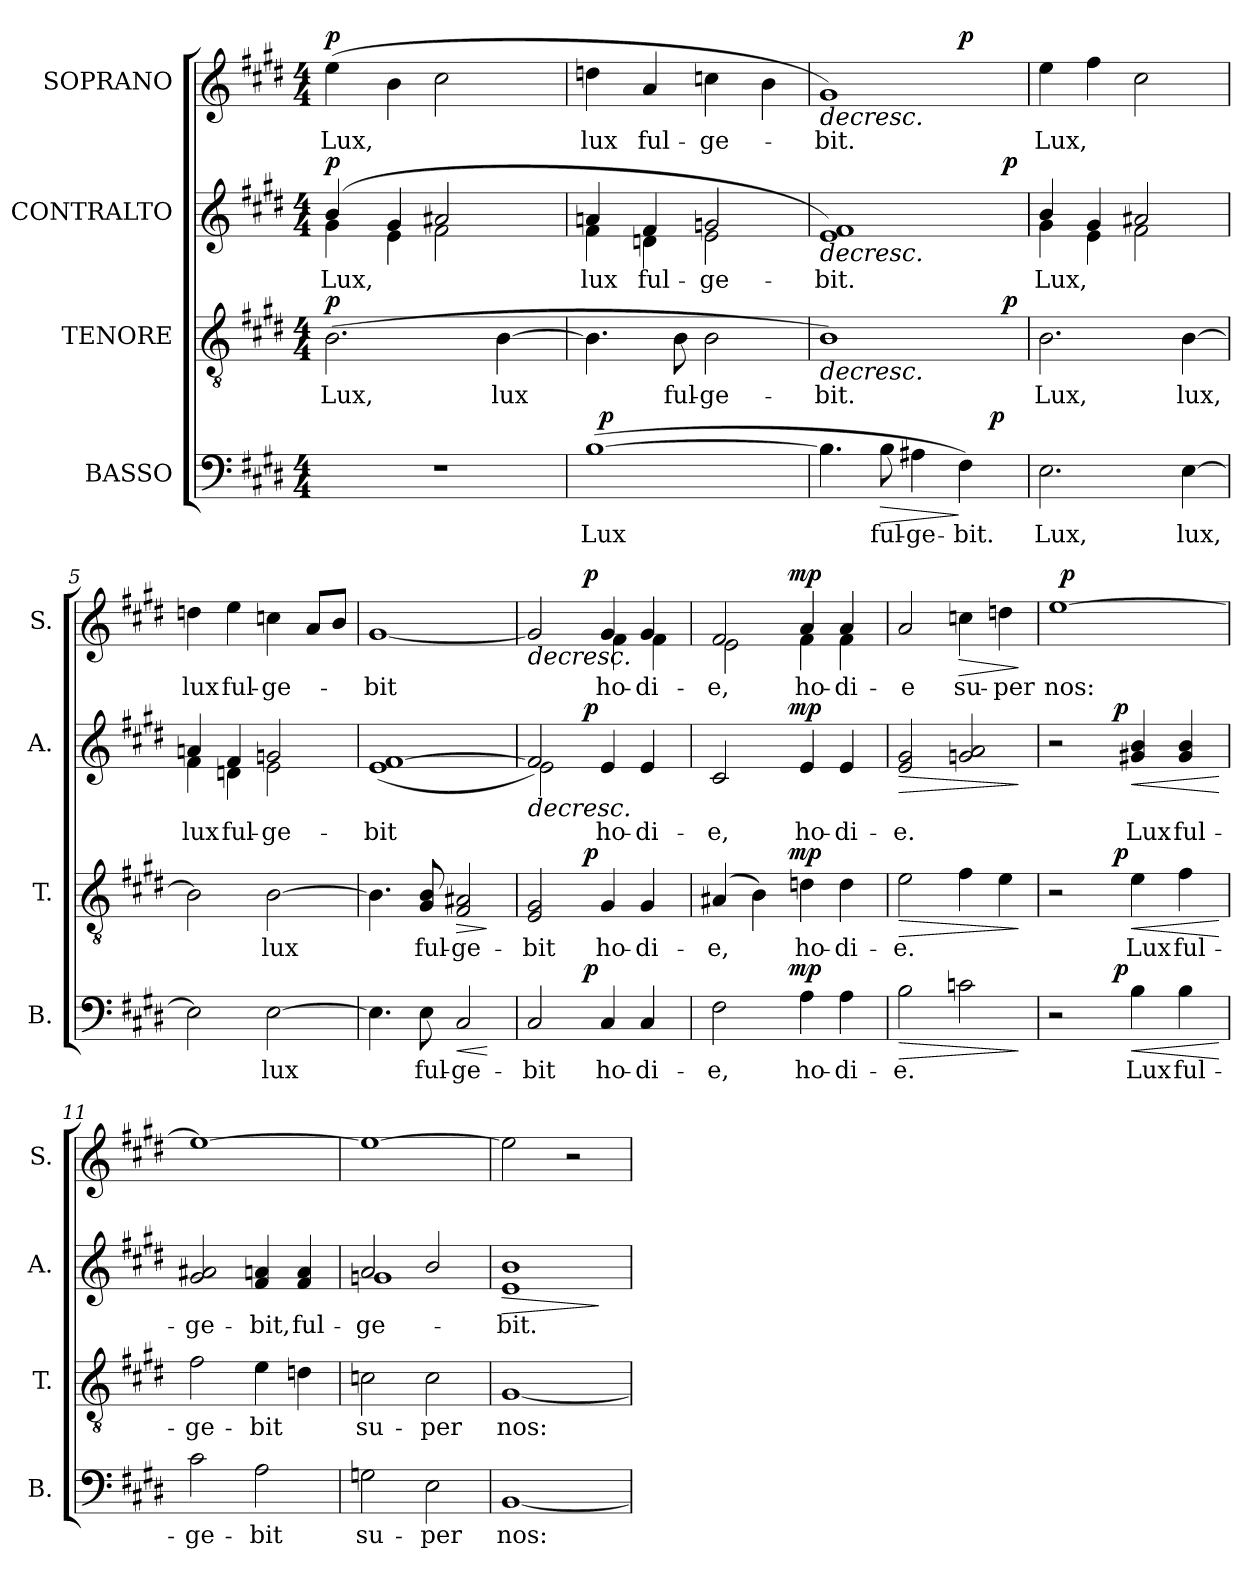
**kern	**text	**dynam	**kern	**text	**dynam	**kern	**text	**dynam	**kern	**text	**dynam
*part4	*part4	*part4	*part3	*part3	*part3	*part2	*part2	*part2	*part1	*part1	*part1
*staff4	*staff4	*staff4	*staff3	*staff3	*staff3	*staff2	*staff2	*staff2	*staff1	*staff1	*staff1
*I"BASSO	*	*	*I"TENORE	*	*	*I"CONTRALTO	*	*	*I"SOPRANO	*	*
*I'B.	*	*	*I'T.	*	*	*I'A.	*	*	*I'S.	*	*
*clefF4	*	*	*clefGv2	*	*	*clefG2	*	*	*clefG2	*	*
*k[f#c#g#d#]	*	*	*k[f#c#g#d#]	*	*	*k[f#c#g#d#]	*	*	*k[f#c#g#d#]	*	*
*E:	*	*	*E:	*	*	*E:	*	*	*E:	*	*
*M4/4	*	*	*M4/4	*	*	*M4/4	*	*	*M4/4	*	*
=1	=1	=1	=1	=1	=1	=1	=1	=1	=1	=1	=1
!	!	!	!	!	!	!	!	!	!LO:TX:a:B:t=Adagio	!	!
!	!	!	!	!LO:LY:b	!LO:DY:a	!	!LO:LY:b	!LO:DY:a	!	!LO:LY:b	!LO:DY:a
*	*	*	*	*	*	*^	*	*	*^	*	*
1r	.	.	(>2.B\	Lux,	p	(4b/	4g#\	Lux,	p	(>4ee\	16.ryy	Lux,	p
*	*	*	*	*	*	*	*	*	*	*MM60	*	*	*
.	.	.	.	.	.	.	.	.	.	.	2ryy	.	.
.	.	.	.	.	.	4g#/	4e\	.	.	4b\	.	.	.
.	.	.	.	.	.	2a#X/	2f#\	.	.	2cc#\	.	.	.
.	.	.	.	.	.	.	.	.	.	.	4ryy	.	.
!	!	!	!	!LO:LY:b	!	!	!	!	!	!	!	!	!
.	.	.	[>4B\	lux	.	.	.	.	.	.	.	.	.
.	.	.	.	.	.	.	.	.	.	.	8ryy	.	.
.	.	.	.	.	.	.	.	.	.	.	32ryy	.	.
=2	=2	=2	=2	=2	=2	=2	=2	=2	=2	=2	=2	=2	=2
!	!LO:LY:b	!	!	!	!	!	!	!LO:LY:b	!	!	!	!LO:LY:b	!
*^	*	*	*	*	*	*	*	*	*	*v	*v	*	*
(>[>1B	32ryy	Lux	.	4.B\]	.	.	4an/	4f#\	lux	.	4ddn\	lux	.
!	!	!	!LO:DY:a	!	!	!	!	!	!	!	!	!	!
.	2ryy	.	p	.	.	.	.	.	.	.	.	.	.
!	!	!	!	!	!	!	!	!	!LO:LY:b	!	!	!LO:LY:b	!
.	.	.	.	.	.	.	4f#/	4dn\	ful-	.	4a/	ful-	.
!	!	!	!	!	!LO:LY:b	!	!	!	!	!	!	!	!
.	.	.	.	8B\	ful-	.	.	.	.	.	.	.	.
!	!	!	!	!	!LO:LY:b:rj	!	!	!	!LO:LY:b	!	!	!LO:LY:b	!
.	.	.	.	2B\	-ge-	.	2gn/	2e\	-ge-	.	4ccn\	-ge-	.
.	4...ryy	.	.	.	.	.	.	.	.	.	.	.	.
.	.	.	.	.	.	.	.	.	.	.	4b\	.	.
=3	=3	=3	=3	=3	=3	=3	=3	=3	=3	=3	=3	=3	=3
!	!	!	!	!	!LO:LY:b	!LO:HP:b	!	!	!LO:LY:b	!LO:HP:b	!	!LO:LY:b	!LO:HP:b
*	*	*	*	*^	*	*	*	*	*	*	*^	*	*
4.B\]	2..ryy	.	.	1B)	2ryy	-bit.	>	1e 1f#)	2ryy	-bit.	>	1g#)	2.ryy	-bit.	>
!	!	!LO:LY:b	!LO:HP:b	!	!	!	!	!	!	!	!	!	!	!	!
8B\	.	ful-	>	.	.	.	.	.	.	.	.	.	.	.	.
!	!	!LO:LY:b	!	!	!	!	!	!	!	!	!	!	!	!	!
4A#X\	.	-ge-	.	.	4ryy	.	.	.	4ryy	.	.	.	.	.	.
!	!	!LO:LY:b	!	!	!	!	!	!	!	!	!	!	!	!	!LO:DY:a
4F#\)	.	-bit.	]	.	8ryy	.	.	.	8ryy	.	.	.	4ryy	.	p
!	!	!	!LO:DY:a	!	!	!	!	!	!	!	!	!	!	!	!
.	8ryy	.	p	.	32ryy	.	.	.	32ryy	.	.	.	.	.	.
!	!	!	!	!	!	!	!LO:DY:a	!	!	!	!LO:DY:a	!	!	!	!
.	.	.	.	.	16.ryy	.	p	.	16.ryy	.	p	.	.	.	.
.	.	.	.	.	.	.	]	.	.	.	]	.	.	.	]
=4	=4	=4	=4	=4	=4	=4	=4	=4	=4	=4	=4	=4	=4	=4	=4
!	!	!LO:LY:b	!	!	!	!LO:LY:b	!	!	!	!LO:LY:b	!	!	!	!LO:LY:b	!
*v	*v	*	*	*	*	*	*	*	*	*	*	*v	*v	*	*
*	*	*	*v	*v	*	*	*	*	*	*	*	*	*
2.E\	Lux,	.	2.B\	Lux,	.	4b/	4g#\	Lux,	.	4ee\	Lux,	.
.	.	.	.	.	.	4g#/	4e\	.	.	4ff#\	.	.
.	.	.	.	.	.	2a#X/	2f#\	.	.	2cc#\	.	.
!	!LO:LY:b	!	!	!LO:LY:b	!	!	!	!	!	!	!	!
[>4E\	lux,	.	[>4B\	lux,	.	.	.	.	.	.	.	.
=5	=5	=5	=5	=5	=5	=5	=5	=5	=5	=5	=5	=5
!	!	!	!	!	!	!	!	!LO:LY:b	!	!	!LO:LY:b	!
2E\]	.	.	2B\]	.	.	4an/	4f#\	lux	.	4ddn\	lux	.
!	!	!	!	!	!	!	!	!LO:LY:b	!	!	!LO:LY:b	!
.	.	.	.	.	.	4f#/	4dn\	ful-	.	4ee\	ful-	.
!	!LO:LY:b	!	!	!LO:LY:b	!	!	!	!LO:LY:b	!	!	!LO:LY:b	!
[<2E\	lux	.	[<2B\	lux	.	2gn/	2e\	-ge-	.	4ccn\	-ge-	.
.	.	.	.	.	.	.	.	.	.	8a/L	.	.
.	.	.	.	.	.	.	.	.	.	8b/J	.	.
*	*	*	*	*	*	*v	*v	*	*	*	*	*
!!LO:LB:g=z
=6	=6	=6	=6	=6	=6	=6	=6	=6	=6	=6	=6
!	!	!	!	!	!	!	!LO:LY:b	!	!	!LO:LY:b	!
4.E\]	.	.	4.B\]	.	.	(<1e [>1f#	-bit	.	[<1g#	-bit	.
!	!LO:LY:b	!	!	!LO:LY:b	!	!	!	!	!	!	!
8E\	ful-	.	8G#/ 8B/	ful-	.	.	.	.	.	.	.
!	!LO:LY:b	!LO:HP:b	!	!LO:LY:b	!LO:HP:b	!	!	!	!	!	!
2C#/	-ge-	<	2F#/ 2A#X/	-ge-	>	.	.	.	.	.	.
.	.	[	.	.	]	.	.	.	.	.	.
=7	=7	=7	=7	=7	=7	=7	=7	=7	=7	=7	=7
!	!LO:LY:b	!	!	!LO:LY:b	!	!	!	!LO:HP:b	!	!	!LO:HP:b
*^	*	*	*^	*	*	*^	*	*	*^	*	*
*	*	*	*	*	*	*	*	*	*^	*	*	*	*^	*	*
2C#/	4..ryy	-bit	.	2E/ 2G#/	4..ryy	-bit	.	2f#/])	2e\	4..ryy	.	>	2g#/]	2ryy	4..ryy	.	>
!	!	!	!LO:DY:a	!	!	!	!LO:DY:a	!	!	!	!	!LO:DY:a	!	!	!	!	!LO:DY:a
.	2ryy	.	p	.	2ryy	.	p	.	.	2ryy	.	p	.	.	2ryy	.	p
!	!	!LO:LY:b	!	!	!	!LO:LY:b	!	!	!	!	!LO:LY:b	!	!	!	!	!LO:LY:b	!
4C#/	.	ho-	.	4G#/	.	ho-	.	4e/	2ryy	.	ho-	]	4g#/	4f#\	.	ho-	]
!	!	!LO:LY:b	!	!	!	!LO:LY:b	!	!	!	!	!LO:LY:b	!	!	!	!	!LO:LY:b	!
4C#/	.	-di-	.	4G#/	.	-di-	.	4e/	.	.	-di-	.	4g#/	4f#\	.	-di-	.
.	16ryy	.	.	.	16ryy	.	.	.	.	16ryy	.	.	.	.	16ryy	.	.
=8	=8	=8	=8	=8	=8	=8	=8	=8	=8	=8	=8	=8	=8	=8	=8	=8	=8
!	!	!LO:LY:b	!	!	!	!LO:LY:b	!	!	!	!	!LO:LY:b	!	!	!	!	!LO:LY:b	!
*	*	*	*	*	*	*	*	*	*v	*v	*	*	*	*	*	*	*
2F#\	4...ryy	-e,	.	(4A#X/	4...ryy	-e,	.	2c#/	4...ryy	-e,	.	2f#/	2e\	4...ryy	-e,	.
.	.	.	.	4B\)	.	.	.	.	.	.	.	.	.	.	.	.
!	!	!	!LO:DY:a	!	!	!	!LO:DY:a	!	!	!	!LO:DY:a	!	!	!	!	!LO:DY:a
.	2ryy	.	mp	.	2ryy	.	mp	.	2ryy	.	mp	.	.	2ryy	.	mp
!	!	!LO:LY:b	!	!	!	!LO:LY:b	!	!	!	!LO:LY:b	!	!	!	!	!LO:LY:b	!
4A\	.	ho-	.	4dn\	.	ho-	.	4e/	.	ho-	.	4a/	4f#\	.	ho-	.
!	!	!LO:LY:b	!	!	!	!LO:LY:b	!	!	!	!LO:LY:b	!	!	!	!	!LO:LY:b	!
4A\	.	-di-	.	4d\	.	-di-	.	4e/	.	-di-	.	4a/	4f#\	.	-di-	.
.	32ryy	.	.	.	32ryy	.	.	.	32ryy	.	.	.	.	32ryy	.	.
=9	=9	=9	=9	=9	=9	=9	=9	=9	=9	=9	=9	=9	=9	=9	=9	=9
!	!	!LO:LY:b	!LO:HP:b	!	!	!LO:LY:b	!LO:HP:b	!	!	!LO:LY:b	!LO:HP:b	!	!	!	!LO:LY:b	!
*v	*v	*	*	*	*	*	*	*v	*v	*	*	*v	*v	*v	*	*
*	*	*	*v	*v	*	*	*	*	*	*	*	*
2B\	-e.	>	2e\	-e.	>	2e/ 2g#/	-e.	>	2a/	-e	.
!	!	!	!	!	!	!	!	!	!	!LO:LY:b	!LO:HP:b
2cn\	.	.	4f#\	.	.	2gn/ 2a/	.	.	4ccn\	su-	>
!	!	!	!	!	!	!	!	!	!	!LO:LY:b:rj	!
.	.	.	4e\	.	.	.	.	.	4ddn\	-per	.
.	.	]	.	.	]	.	.	]	.	.	]
=10	=10	=10	=10	=10	=10	=10	=10	=10	=10	=10	=10
!	!	!	!	!	!	!	!	!	!	!LO:LY:b	!
*^	*	*	*^	*	*	*^	*	*	*^	*	*
2r	4..ryy	.	.	2r	4..ryy	.	.	2r	4..ryy	.	.	[>1ee	32ryy	nos:	.
!	!	!	!	!	!	!	!	!	!	!	!	!	!	!	!LO:DY:a
.	.	.	.	.	.	.	.	.	.	.	.	.	2ryy	.	p
!	!	!	!LO:DY:a	!	!	!	!LO:DY:a	!	!	!	!LO:DY:a	!	!	!	!
.	2ryy	.	p	.	2ryy	.	p	.	2ryy	.	p	.	.	.	.
!	!	!LO:LY:b	!LO:HP:b	!	!	!LO:LY:b	!LO:HP:b	!	!	!LO:LY:b	!LO:HP:b	!	!	!	!
4B\	.	Lux	<	4e\	.	Lux	<	4g#X/ 4b/	.	Lux	<	.	.	.	.
.	.	.	.	.	.	.	.	.	.	.	.	.	4...ryy	.	.
!	!	!LO:LY:b	!	!	!	!LO:LY:b	!	!	!	!LO:LY:b	!	!	!	!	!
4B\	.	ful-	.	4f#\	.	ful-	.	4g#/ 4b/	.	ful-	.	.	.	.	.
.	16ryy	.	.	.	16ryy	.	.	.	16ryy	.	.	.	.	.	.
.	.	.	[	.	.	.	[	.	.	.	[	.	.	.	.
=11	=11	=11	=11	=11	=11	=11	=11	=11	=11	=11	=11	=11	=11	=11	=11
!	!	!LO:LY:b	!	!	!	!LO:LY:b	!	!	!	!LO:LY:b	!	!	!	!	!
*v	*v	*	*	*	*	*	*	*v	*v	*	*	*v	*v	*	*
*	*	*	*v	*v	*	*	*	*	*	*	*	*
2c#\	-ge-	.	2f#\	-ge-	.	2g#/ 2a#X/	-ge-	.	1ee_	.	.
!	!LO:LY:b	!	!	!LO:LY:b	!	!	!LO:LY:b	!	!	!	!
2A\	-bit	.	4e\	-bit	.	4f#/ 4an/	-bit,	.	.	.	.
!	!	!	!	!	!	!	!LO:LY:b	!	!	!	!
.	.	.	4dn\	.	.	4f#/ 4a/	ful-	.	.	.	.
!!LO:PB:g=z
=12	=12	=12	=12	=12	=12	=12	=12	=12	=12	=12	=12
!	!LO:LY:b	!	!	!LO:LY:b	!	!	!LO:LY:b	!	!	!	!
*	*	*	*	*	*	*^	*	*	*	*	*
2Gn\	su-	.	2cn\	su-	.	2a/	1gn	-ge-	.	1ee_	.	.
!	!LO:LY:b	!	!	!LO:LY:b	!	!	!	!	!	!	!	!
2E\	-per	.	2c\	-per	.	2b/	.	.	.	.	.	.
*	*	*	*	*	*	*v	*v	*	*	*	*	*
=13	=13	=13	=13	=13	=13	=13	=13	=13	=13	=13	=13
!	!LO:LY:b	!	!	!LO:LY:b	!	!	!LO:LY:b	!LO:HP:b	!	!	!
[<1BB	nos:	.	[<1G#	nos:	.	1e 1b	-bit.	>	2ee\]	.	.
.	.	.	.	.	.	.	.	.	2r	.	.
.	.	.	.	.	.	.	.	]	.	.	.
=	=	=	=	=	=	=	=	=	=	=	=
*-	*-	*-	*-	*-	*-	*-	*-	*-	*-	*-	*-
